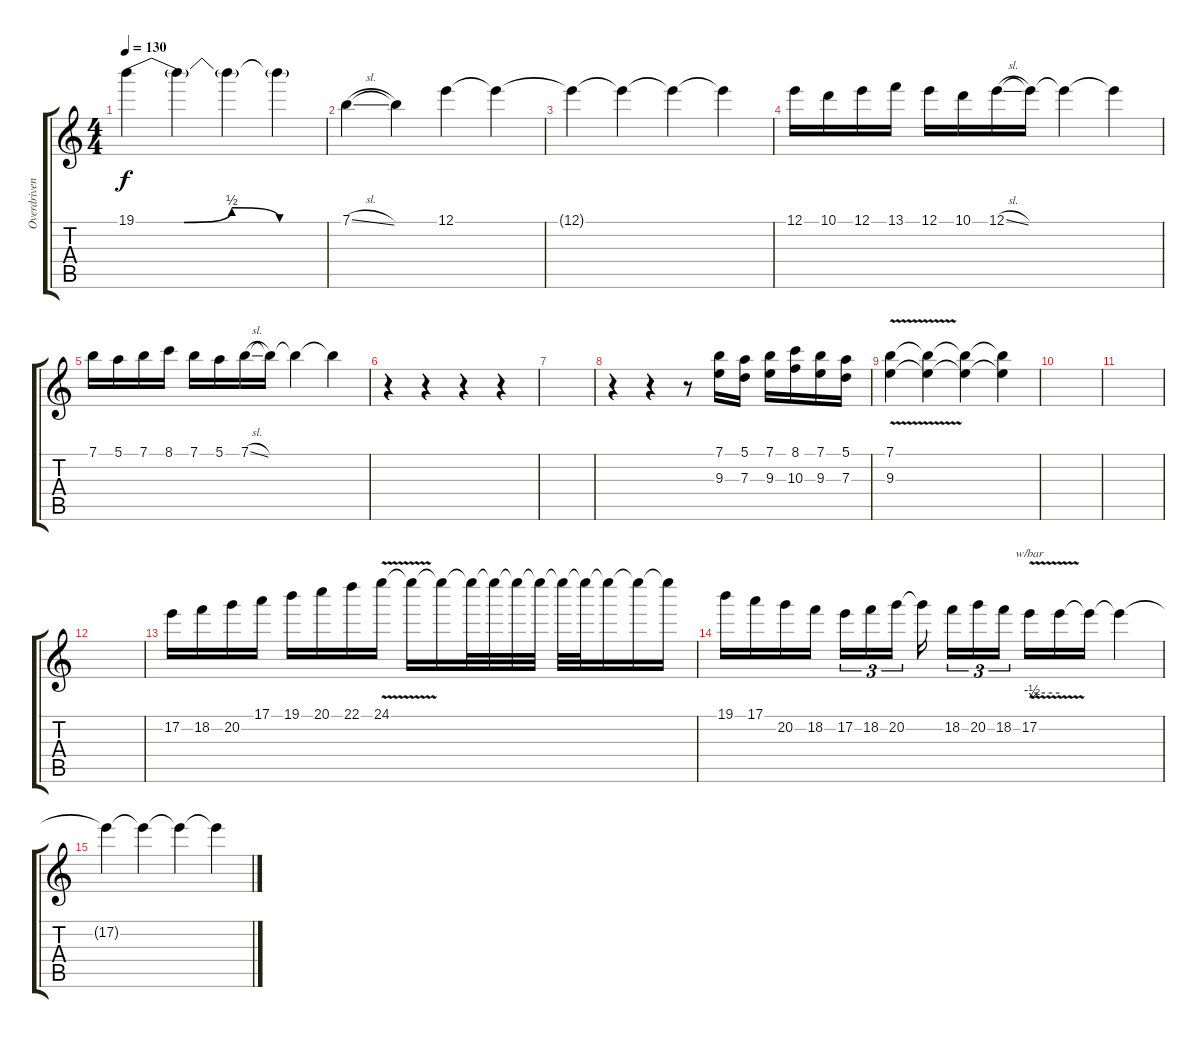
\track ("Overdriven Back-Solo Guitar" "Overdriven") {instrument overdrivenguitar}
\staff {score tabs}
\tuning (E4 B3 G3 D3 A2 E2) {hide}
\ts (4 4)
\tempo 130
\clef g2
\ks c
19.1{be (custom 0 0 15 0 30 2 45 0 60 0)}.4{dy f} 19.1{t}.4 19.1{t}.4 19.1{t}.4 |
7.1{sl}.4 7.1{t}.4 12.1.4 12.1{t}.4 |
12.1{t}.4{volume 14} 12.1{t}.4{volume 12} 12.1{t}.4{volume 10} 12.1{t}.4{volume 8} |
12.1.16{volume 15} 10.1.16 12.1.16 13.1.16 12.1.16 10.1.16 12.1{sl}.16 12.1{t}.16 12.1{t}.4 12.1{t}.4 |
7.1.16 5.1.16 7.1.16 8.1.16 7.1.16 5.1.16 7.1{sl}.16 7.1{t}.16 7.1{t}.4 7.1{t}.4 |
r.4 r.4 r.4 r.4 |
|
r.4 r.4 r.8 (7.1 9.3).16 (5.1 7.3).16 (7.1 9.3).16 (8.1 10.3).16 (7.1 9.3).16 (5.1 7.3).16 |
(7.1{v} 9.3{v}).4 (7.1{t} 9.3{t}).4 (7.1{t} 9.3{t}).4 (7.1{t} 9.3{t}).4 |
|
|
|
17.2.16 18.2.16 20.2.16 17.1.16 19.1.16 20.1.16 22.1.16 24.1{v}.16 24.1{t}.16 24.1{t}.16 24.1{t}.32 24.1{t}.32 24.1{t}.32 24.1{t}.32 24.1{t}.32 24.1{t}.32 24.1{t}.16 24.1{t}.16 24.1{t}.16 |
19.1.16 17.1.16 20.2.16 18.2.16 17.2.16{tu (3 2)} 18.2.16{tu (3 2)} 20.2.16{tu (3 2)} 20.2{t}.16 18.2.16{tu (3 2)} 20.2.16{tu (3 2)} 18.2.16{tu (3 2)} 17.2{v}.16{tbe (custom default 0 0 5 -2 15 0 60 0)} 17.2{t}.16 17.2{t}.16 17.2{t}.4 |
17.2{t}.4 17.2{t}.4 17.2{t}.4 17.2{t}.4
